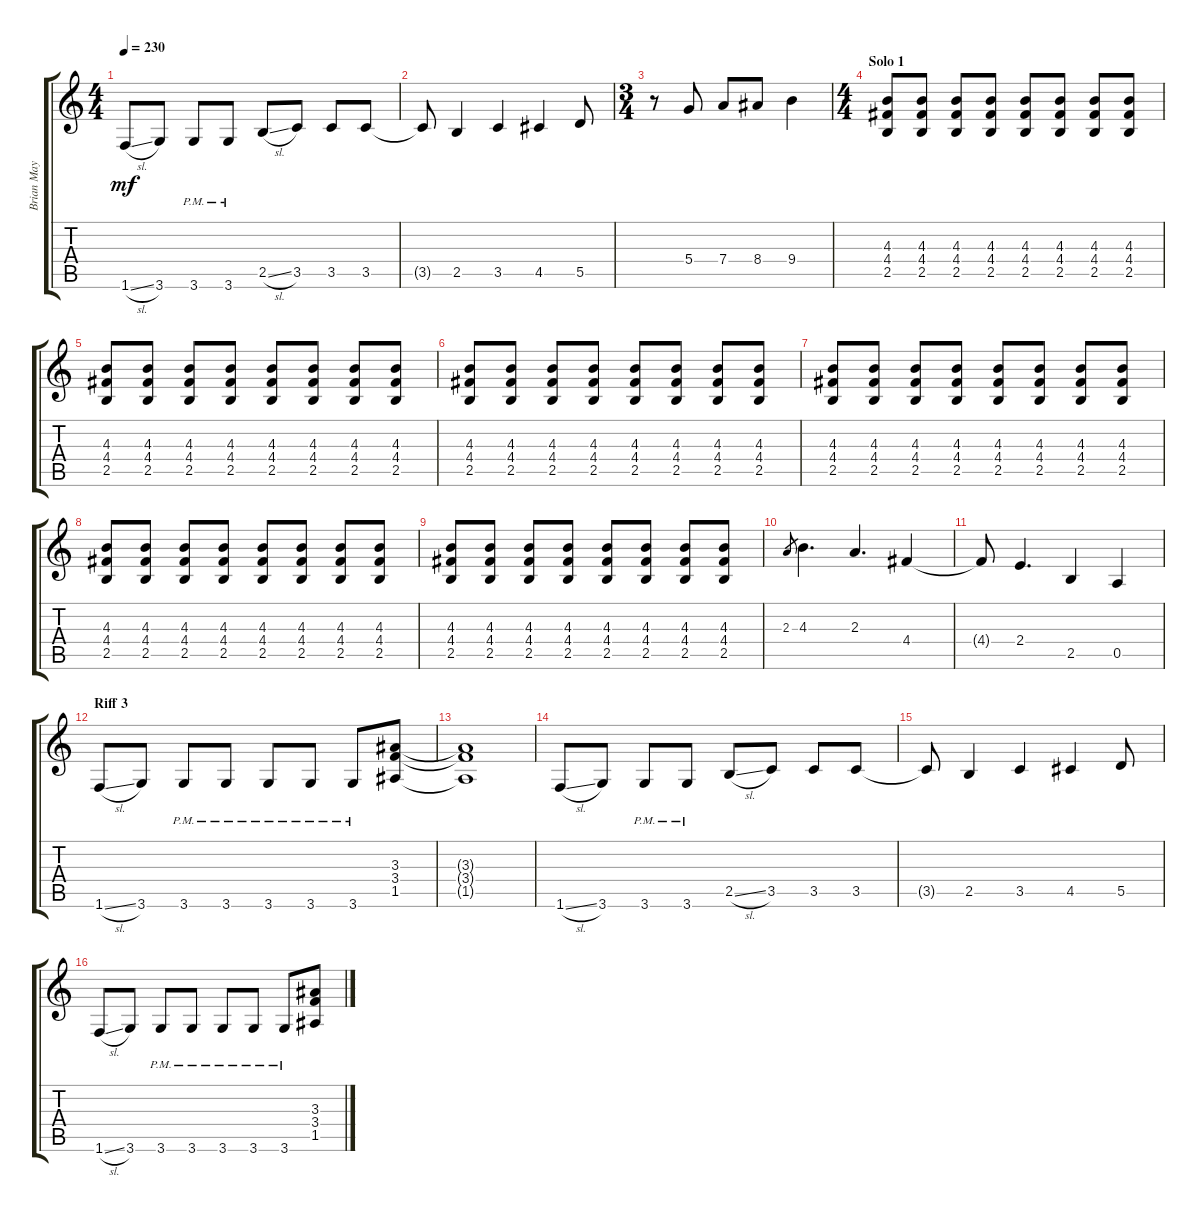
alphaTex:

\track ("Brian May Rhythm" "Brian May ") {instrument distortionguitar}
\staff {score tabs}
\tuning (E4 B3 G3 D3 A2 E2) {hide}
\ts (4 4)
\tempo 230
\clef g2
\ks c
1.6{sl}.8{dy mf} 3.6.8 3.6{pm}.8 3.6{pm}.8 2.5{sl}.8 3.5.8 3.5.8 3.5.8 |
3.5{t}.8 2.5.4 3.5.4 4.5.4 5.5.8 |
\ts (3 4)
r.8 5.4.8 7.4.8 8.4.8 9.4.4 |
\ts (4 4)
\section ("" "Solo 1")
(4.3 4.4 2.5).8 (4.3 4.4 2.5).8 (4.3 4.4 2.5).8 (4.3 4.4 2.5).8 (4.3 4.4 2.5).8 (4.3 4.4 2.5).8 (4.3 4.4 2.5).8 (4.3 4.4 2.5).8 |
(4.3 4.4 2.5).8 (4.3 4.4 2.5).8 (4.3 4.4 2.5).8 (4.3 4.4 2.5).8 (4.3 4.4 2.5).8 (4.3 4.4 2.5).8 (4.3 4.4 2.5).8 (4.3 4.4 2.5).8 |
(4.3 4.4 2.5).8 (4.3 4.4 2.5).8 (4.3 4.4 2.5).8 (4.3 4.4 2.5).8 (4.3 4.4 2.5).8 (4.3 4.4 2.5).8 (4.3 4.4 2.5).8 (4.3 4.4 2.5).8 |
(4.3 4.4 2.5).8 (4.3 4.4 2.5).8 (4.3 4.4 2.5).8 (4.3 4.4 2.5).8 (4.3 4.4 2.5).8 (4.3 4.4 2.5).8 (4.3 4.4 2.5).8 (4.3 4.4 2.5).8 |
(4.3 4.4 2.5).8 (4.3 4.4 2.5).8 (4.3 4.4 2.5).8 (4.3 4.4 2.5).8 (4.3 4.4 2.5).8 (4.3 4.4 2.5).8 (4.3 4.4 2.5).8 (4.3 4.4 2.5).8 |
(4.3 4.4 2.5).8 (4.3 4.4 2.5).8 (4.3 4.4 2.5).8 (4.3 4.4 2.5).8 (4.3 4.4 2.5).8 (4.3 4.4 2.5).8 (4.3 4.4 2.5).8 (4.3 4.4 2.5).8 |
2.3.8{gr} 4.3.4{d} 2.3.4{d} 4.4.4 |
4.4{t}.8 2.4.4{d} 2.5.4 0.5.4 |
\section ("" "Riff 3")
1.6{sl}.8 3.6.8 3.6{pm}.8 3.6{pm}.8 3.6{pm}.8 3.6{pm}.8 3.6{pm}.8 (3.3 3.4 1.5).8 |
(3.3{t} 3.4{t} 1.5{t}).1 |
1.6{sl}.8 3.6.8 3.6{pm}.8 3.6{pm}.8 2.5{sl}.8 3.5.8 3.5.8 3.5.8 |
3.5{t}.8 2.5.4 3.5.4 4.5.4 5.5.8 |
1.6{sl}.8 3.6.8 3.6{pm}.8 3.6{pm}.8 3.6{pm}.8 3.6{pm}.8 3.6{pm}.8 (3.3 3.4 1.5).8
